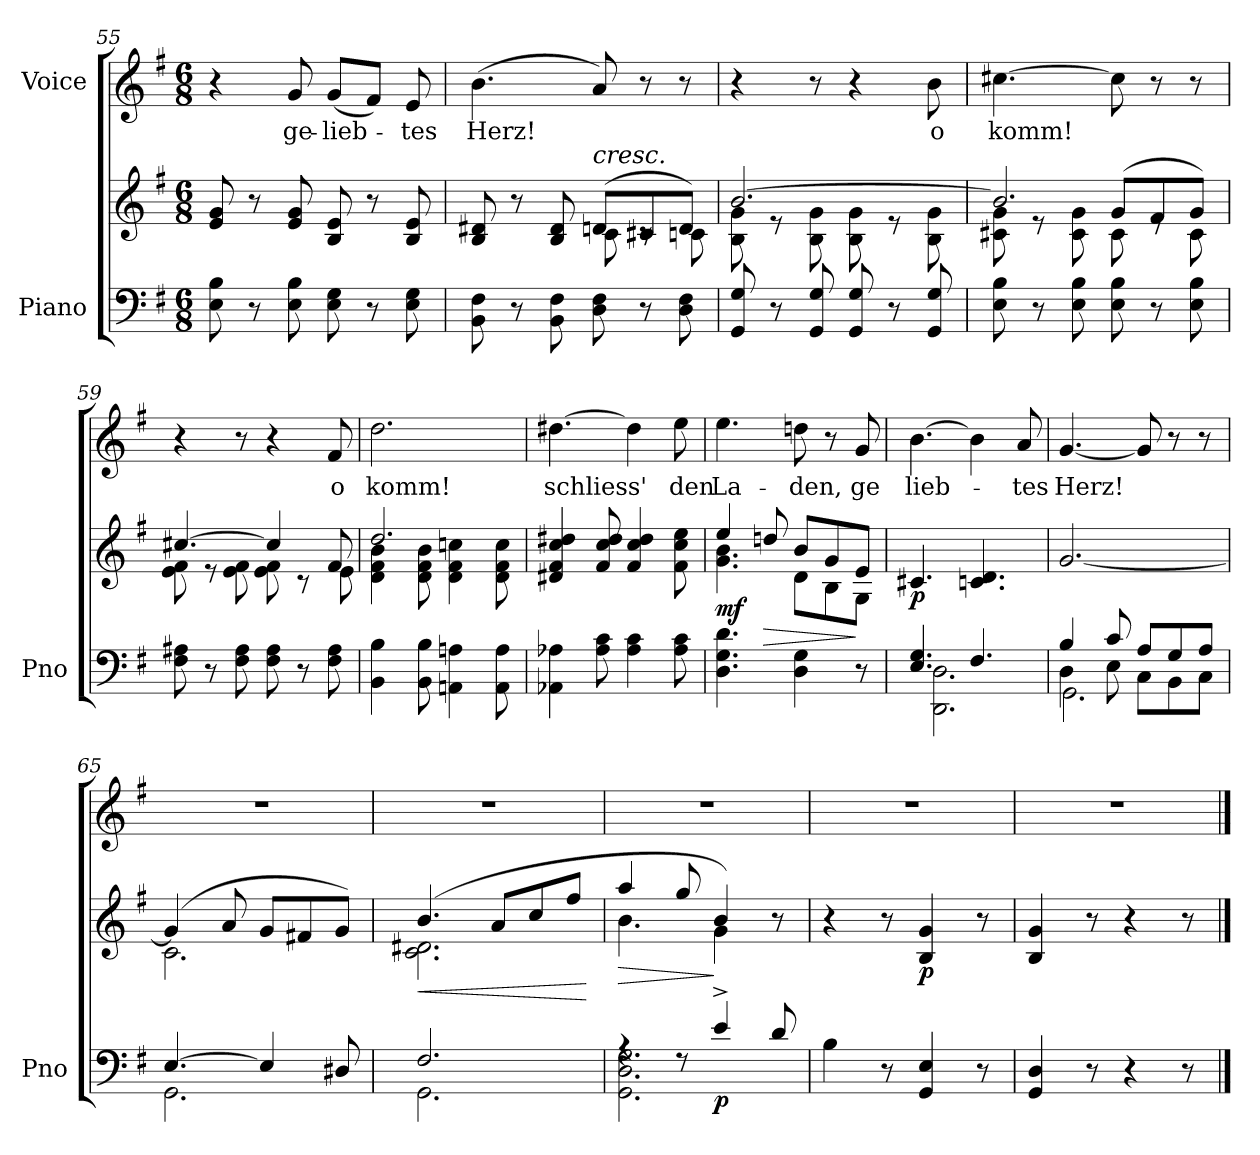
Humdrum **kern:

**kern	**kern	**dynam	**kern	**text
*part2	*part2	*part2	*part1	*part1
*staff3	*staff2	*staff2/3	*staff1	*staff1
*I"Piano	*	*	*I"Voice	*
*I'Pno	*	*	*	*
*clefF4	*clefG2	*	*clefG2	*
*k[f#]	*k[f#]	*	*k[f#]	*
*M6/8	*M6/8	*	*M6/8	*
=55	=55	=55	=55	=55
8E\ 8B\	8e/ 8g/	.	4r	.
8r	8r	.	.	.
!	!	!	!	!LO:LY:b
8E\ 8B\	8e/ 8g/	.	8g/	ge-
!	!	!	!	!LO:LY:b
8E\ 8G\	8B/ 8e/	.	(<8g/L	-lieb-
8r	8r	.	8f#/J)	.
!	!	!	!	!LO:LY:b
8E\ 8G\	8B/ 8e/	.	8e/	-tes
=56	=56	=56	=56	=56
*	*^	*	*	*
!	!	!	!	!	!LO:LY:b
8BB\ 8F#\	8B/ 8d#X/	4.ryy	.	(>4.b\	Herz!
8r	8r	.	.	.	.
8BB\ 8F#\	8B/ 8d#/	.	.	.	.
!	!LO:TX:a:i:t=cresc.	!	!	!	!
8D\ 8F#\	(>8dn/L	8c\	.	8a/)	.
8r	8c#X/	8rc	.	8r	.
8D\ 8F#\	8d/J)	8cn\	.	8r	.
=57	=57	=57	=57	=57	=57
8GG/ 8G/	[2.b/	8B\ 8g\	.	4r	.
8r	.	8r	.	.	.
8GG/ 8G/	.	8B\ 8g\	.	8r	.
8GG/ 8G/	.	8B\ 8g\	.	4r	.
8r	.	8r	.	.	.
!	!	!	!	!	!LO:LY:b
8GG/ 8G/	.	8B\ 8g\	.	8b\	o
=58	=58	=58	=58	=58	=58
*	*	*^	*	*	*
!	!	!	!	!	!	!LO:LY:b
8E\ 8B\	2.b/]	8c#X\ 8g\	4.ryy	.	[4.cc#X\	komm!
8r	.	8r	.	.	.	.
8E\ 8B\	.	8c#\ 8g\	.	.	.	.
8E\ 8B\	.	8c#\	(>8g/L	.	8cc#\]	.
8r	.	8re	8f#/	.	8r	.
8E\ 8B\	.	8c#\	8g/J)	.	8r	.
*	*	*v	*v	*	*	*
!!LO:LB:g=z
=59	=59	=59	=59	=59	=59
8F#\ 8A#X\	[4.cc#X/	8e\ 8f#\	.	4r	.
8r	.	8r	.	.	.
8F#\ 8A#\	.	8e\ 8f#\	.	8r	.
8F#\ 8A#\	4cc#/]	8e\ 8f#\	.	4r	.
8r	.	8r	.	.	.
!	!	!	!	!	!LO:LY:b
8F#\ 8A#\	8f#/	8e\	.	8f#/	o
=60	=60	=60	=60	=60	=60
!	!	!	!	!	!LO:LY:b
4BB\ 4B\	2.dd/	4d\ 4f#\ 4b\	.	2.dd\	komm!
8BB\ 8B\	.	8d\ 8f#\ 8b\	.	.	.
4AAn\ 4An\	.	4d\ 4f#\ 4ccn\	.	.	.
8AA\ 8A\	.	8d\ 8f#\ 8cc\	.	.	.
=61	=61	=61	=61	=61	=61
!	!LO:TX:b:i:t=cresc.	!	!	!	!
!	!	!	!	!	!LO:LY:b
*	*v	*v	*	*	*
4AA-X\ 4A-X\	4d#X/ 4f#/ 4cc/ 4dd#X/	.	[4.dd#X\	schliess'
8A-\ 8c\	8f#/ 8cc/ 8dd#/	.	.	.
4A-\ 4c\	4f#/ 4cc/ 4dd#/	.	4dd#\]	.
!	!	!	!	!LO:LY:b
8A-\ 8c\	8f#\ 8cc\ 8ee\	.	8ee\	den
=62	=62	=62	=62	=62
*	*^	*	*	*
!	!	!	!LO:DY:b	!	!LO:LY:b
4.D\ 4.G\ 4.d\	4ee/	4.g\ 4.b\	mf	4.ee\	La-
!	!	!	!LO:HP:b	!	!
.	8ddn/	.	>	.	.
!	!	!	!	!	!LO:LY:b
4D\ 4G\	8b/L	8d\L	.	8ddn\	-den,
.	8g/	8B\	.	8r	.
!	!	!	!	!	!LO:LY:b
8r	8e/J	8G\J	]	8g/	ge
=63	=63	=63	=63	=63	=63
*^	*	*	*	*	*
!	!	!	!	!LO:DY:b	!	!LO:LY:b
*	*	*v	*v	*	*	*
4.E/ 4.G/	2.DD\ 2.D\	4.c#X/	p	[4.b\	-lieb-
4.F#/	.	4.cn/ 4.d/	.	4b\]	.
!	!	!	!	!	!LO:LY:b
.	.	.	.	8a/	-tes
!!LO:LB:g=z
=64	=64	=64	=64	=64	=64
*	*^	*	*	*	*
!	!	!	!	!	!	!LO:LY:b
4B/	4D\	2.GG\	[2.g/	.	[4.g/	Herz!
8c/	8E\	.	.	.	.	.
8A/L	8C\L	.	.	.	8g/]	.
8G/	8BB\	.	.	.	8r	.
8A/J	8C\J	.	.	.	8r	.
*	*v	*v	*	*	*	*
=65	=65	=65	=65	=65	=65
*	*	*^	*	*	*
[4.E/	2.GG\	(>4g/]	2.c\	.	2.r	.
.	.	8a/	.	.	.	.
4E/]	.	8g/L	.	.	.	.
.	.	8f#X/	.	.	.	.
8D#X/	.	8g/J)	.	.	.	.
=66	=66	=66	=66	=66	=66	=66
!	!	!	!	!LO:HP:b	!	!
2.F#/	2.GG\	(>4.b/	2.c\ 2.d#X\	<	2.r	.
.	.	8a/L	.	.	.	.
.	.	8cc/	.	.	.	.
.	.	8ff#/J	.	.	.	.
*v	*v	*	*	*	*	*
*	*v	*v	*	*	*
.	.	[	.	.
=67	=67	=67	=67	=67
*^	*	*	*	*
!	!	!	!LO:HP:b	!	!
*	*	*^	*	*	*
4rA	2.GG\ 2.D\ 2.G\	4aa/	4.b\	>	2.r	.
8rF	.	8gg/	.	.	.	.
!	!	!	!	!LO:DY:n=1:b=2	!	!
4e^/	.	4b/)	4g\	] p	.	.
8d/	.	8r	8ryy	.	.	.
*v	*v	*	*	*	*	*
*	*v	*v	*	*	*
=68	=68	=68	=68	=68
4B\	4r	.	2.r	.
8r	8r	.	.	.
!	!	!LO:DY:b	!	!
4GG/ 4E/	4B/ 4g/	p	.	.
8r	8r	.	.	.
=69	=69	=69	=69	=69
4GG/ 4D/	4B/ 4g/	.	2.r	.
8r	8r	.	.	.
4r	4r	.	.	.
8r	8r	.	.	.
==	==	==	==	==
*-	*-	*-	*-	*-
